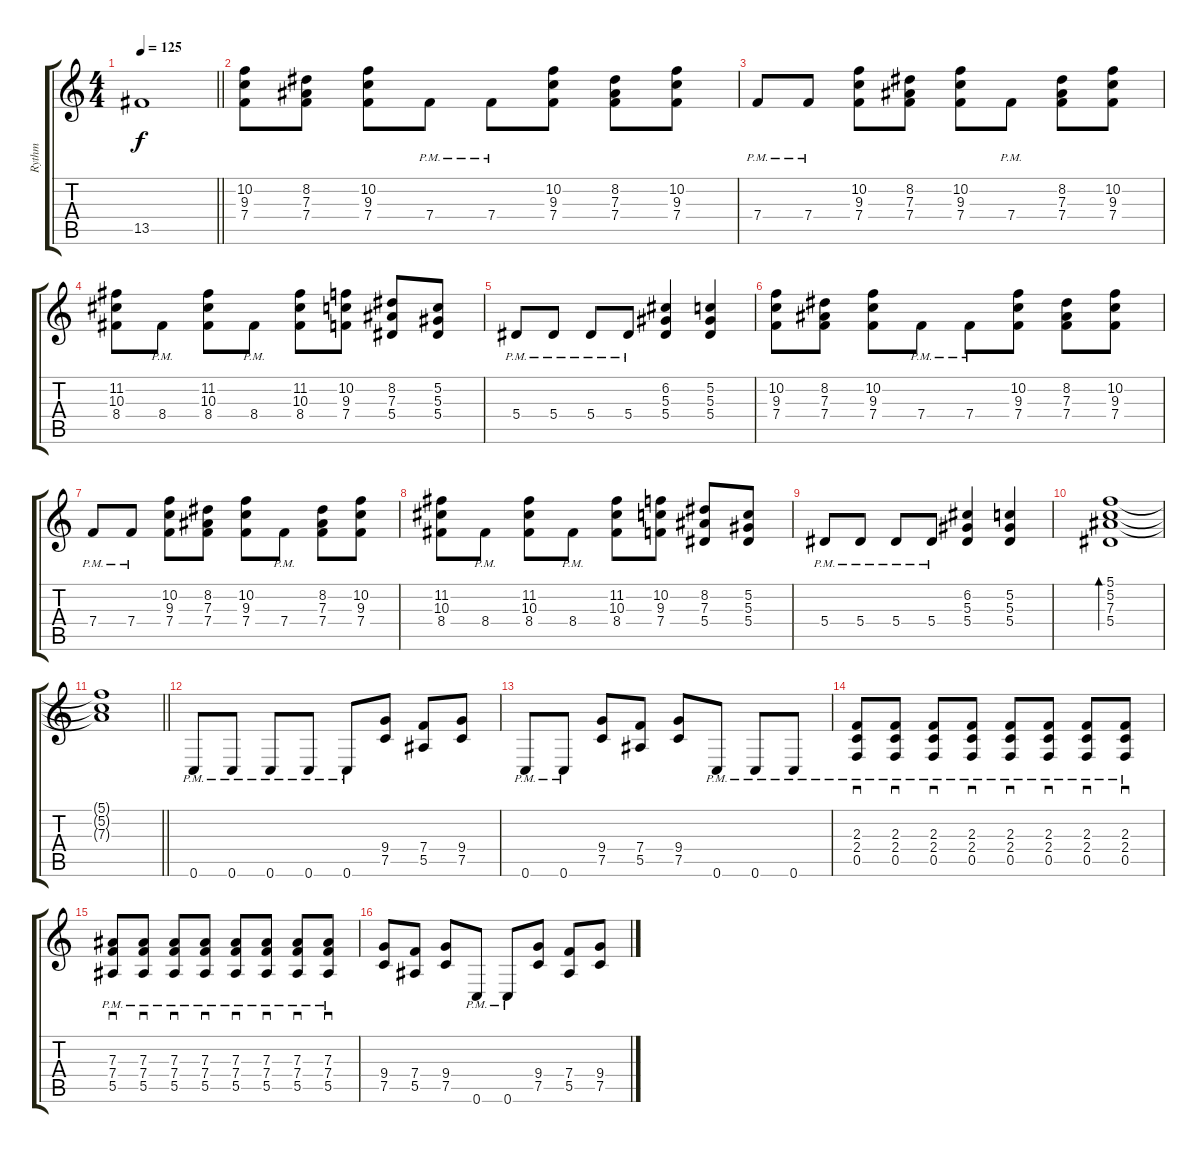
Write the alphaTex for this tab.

\track ("Rythm" "Rythm") {instrument distortionguitar}
\staff {score tabs}
\tuning (C4 G3 Eb3 Bb2 F2 C2) {hide}
\ts (4 4)
\tempo 125
\clef g2
\barLineRight lightlight
\ks c
13.5{t}.1{dy f} |
(10.2 9.3 7.4).8 (8.2 7.3 7.4).8 (10.2 9.3 7.4).8 7.4{pm}.8 7.4{pm}.8 (10.2 9.3 7.4).8 (8.2 7.3 7.4).8 (10.2 9.3 7.4).8 |
7.4{pm}.8 7.4{pm}.8 (10.2 9.3 7.4).8 (8.2 7.3 7.4).8 (10.2 9.3 7.4).8 7.4{pm}.8 (8.2 7.3 7.4).8 (10.2 9.3 7.4).8 |
(11.2 10.3 8.4).8 8.4{pm}.8 (11.2 10.3 8.4).8 8.4{pm}.8 (11.2 10.3 8.4).8 (10.2 9.3 7.4).8 (8.2 7.3 5.4).8 (5.2 5.3 5.4).8 |
5.4{pm}.8 5.4{pm}.8 5.4{pm}.8 5.4{pm}.8 (6.2 5.3 5.4).4 (5.2 5.3 5.4).4 |
(10.2 9.3 7.4).8 (8.2 7.3 7.4).8 (10.2 9.3 7.4).8 7.4{pm}.8 7.4{pm}.8 (10.2 9.3 7.4).8 (8.2 7.3 7.4).8 (10.2 9.3 7.4).8 |
7.4{pm}.8 7.4{pm}.8 (10.2 9.3 7.4).8 (8.2 7.3 7.4).8 (10.2 9.3 7.4).8 7.4{pm}.8 (8.2 7.3 7.4).8 (10.2 9.3 7.4).8 |
(11.2 10.3 8.4).8 8.4{pm}.8 (11.2 10.3 8.4).8 8.4{pm}.8 (11.2 10.3 8.4).8 (10.2 9.3 7.4).8 (8.2 7.3 5.4).8 (5.2 5.3 5.4).8 |
5.4{pm}.8 5.4{pm}.8 5.4{pm}.8 5.4{pm}.8 (6.2 5.3 5.4).4 (5.2 5.3 5.4).4 |
(5.1 5.2 7.3 5.4).1{bd 240} |
\barLineRight lightlight
(5.1{t} 5.2{t} 7.3{t}).1 |
0.6{pm}.8 0.6{pm}.8 0.6{pm}.8 0.6{pm}.8 0.6{pm}.8 (9.4 7.5).8 (7.4 5.5).8 (9.4 7.5).8 |
0.6{pm}.8 0.6{pm}.8 (9.4 7.5).8 (7.4 5.5).8 (9.4 7.5).8 0.6{pm}.8 0.6{pm}.8 0.6{pm}.8 |
(2.3{pm} 2.4{pm} 0.5{pm}).8{sd} (2.3{pm} 2.4{pm} 0.5{pm}).8{sd} (2.3{pm} 2.4{pm} 0.5{pm}).8{sd} (2.3{pm} 2.4{pm} 0.5{pm}).8{sd} (2.3{pm} 2.4{pm} 0.5{pm}).8{sd} (2.3{pm} 2.4{pm} 0.5{pm}).8{sd} (2.3{pm} 2.4{pm} 0.5{pm}).8{sd} (2.3{pm} 2.4{pm} 0.5{pm}).8{sd} |
(7.3{pm} 7.4{pm} 5.5{pm}).8{sd} (7.3{pm} 7.4{pm} 5.5{pm}).8{sd} (7.3{pm} 7.4{pm} 5.5{pm}).8{sd} (7.3{pm} 7.4{pm} 5.5{pm}).8{sd} (7.3{pm} 7.4{pm} 5.5{pm}).8{sd} (7.3{pm} 7.4{pm} 5.5{pm}).8{sd} (7.3{pm} 7.4{pm} 5.5{pm}).8{sd} (7.3{pm} 7.4{pm} 5.5{pm}).8{sd} |
(9.4 7.5).8 (7.4 5.5).8 (9.4 7.5).8 0.6{pm}.8 0.6{pm}.8 (9.4 7.5).8 (7.4 5.5).8 (9.4 7.5).8
